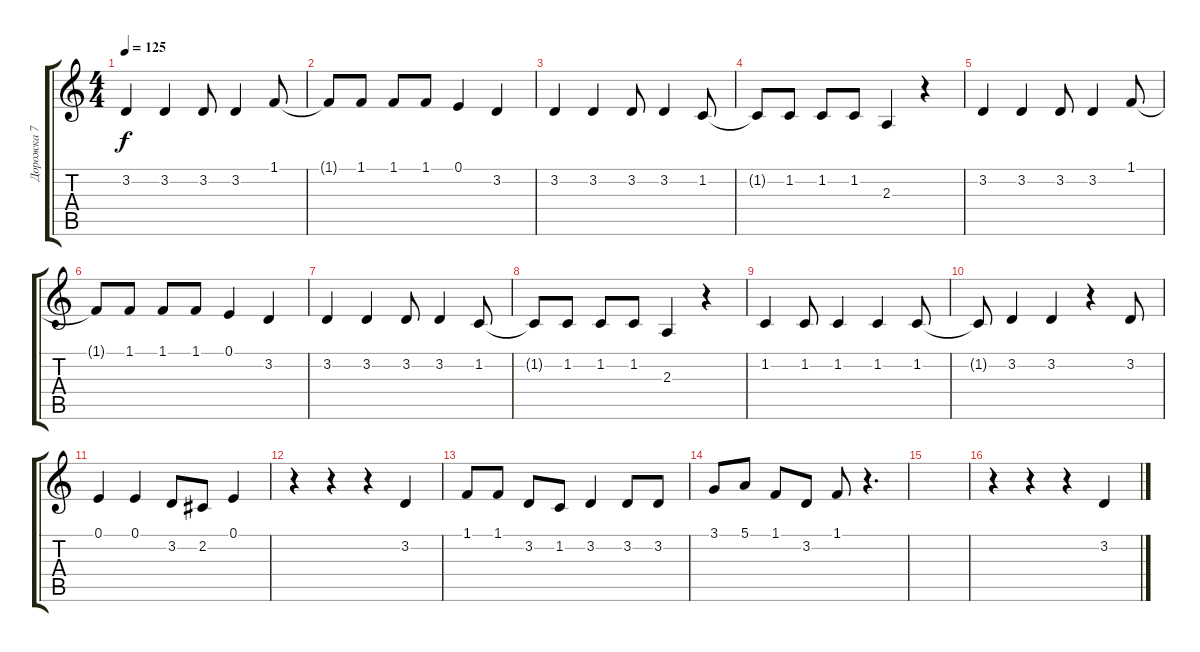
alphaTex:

\track ("Дорожка 7" "Дорожка 7") {instrument lead1square}
\staff {score tabs}
\tuning (E4 B3 G3 D3 A2 E2) {hide}
\ts (4 4)
\tempo 125
\clef g2
\ks c
3.2.4{dy f} 3.2.4 3.2.8 3.2.4 1.1.8 |
1.1{t}.8 1.1.8 1.1.8 1.1.8 0.1.4 3.2.4 |
3.2.4 3.2.4 3.2.8 3.2.4 1.2.8 |
1.2{t}.8 1.2.8 1.2.8 1.2.8 2.3.4 r.4 |
3.2.4 3.2.4 3.2.8 3.2.4 1.1.8 |
1.1{t}.8 1.1.8 1.1.8 1.1.8 0.1.4 3.2.4 |
3.2.4 3.2.4 3.2.8 3.2.4 1.2.8 |
1.2{t}.8 1.2.8 1.2.8 1.2.8 2.3.4 r.4 |
1.2.4 1.2.8 1.2.4 1.2.4 1.2.8 |
1.2{t}.8 3.2.4 3.2.4 r.4 3.2.8 |
0.1.4 0.1.4 3.2.8 2.2.8 0.1.4 |
r.4 r.4 r.4 3.2.4 |
1.1.8 1.1.8 3.2.8 1.2.8 3.2.4 3.2.8 3.2.8 |
3.1.8 5.1.8 1.1.8 3.2.8 1.1.8 r.4{d} |
|
r.4 r.4 r.4 3.2.4
